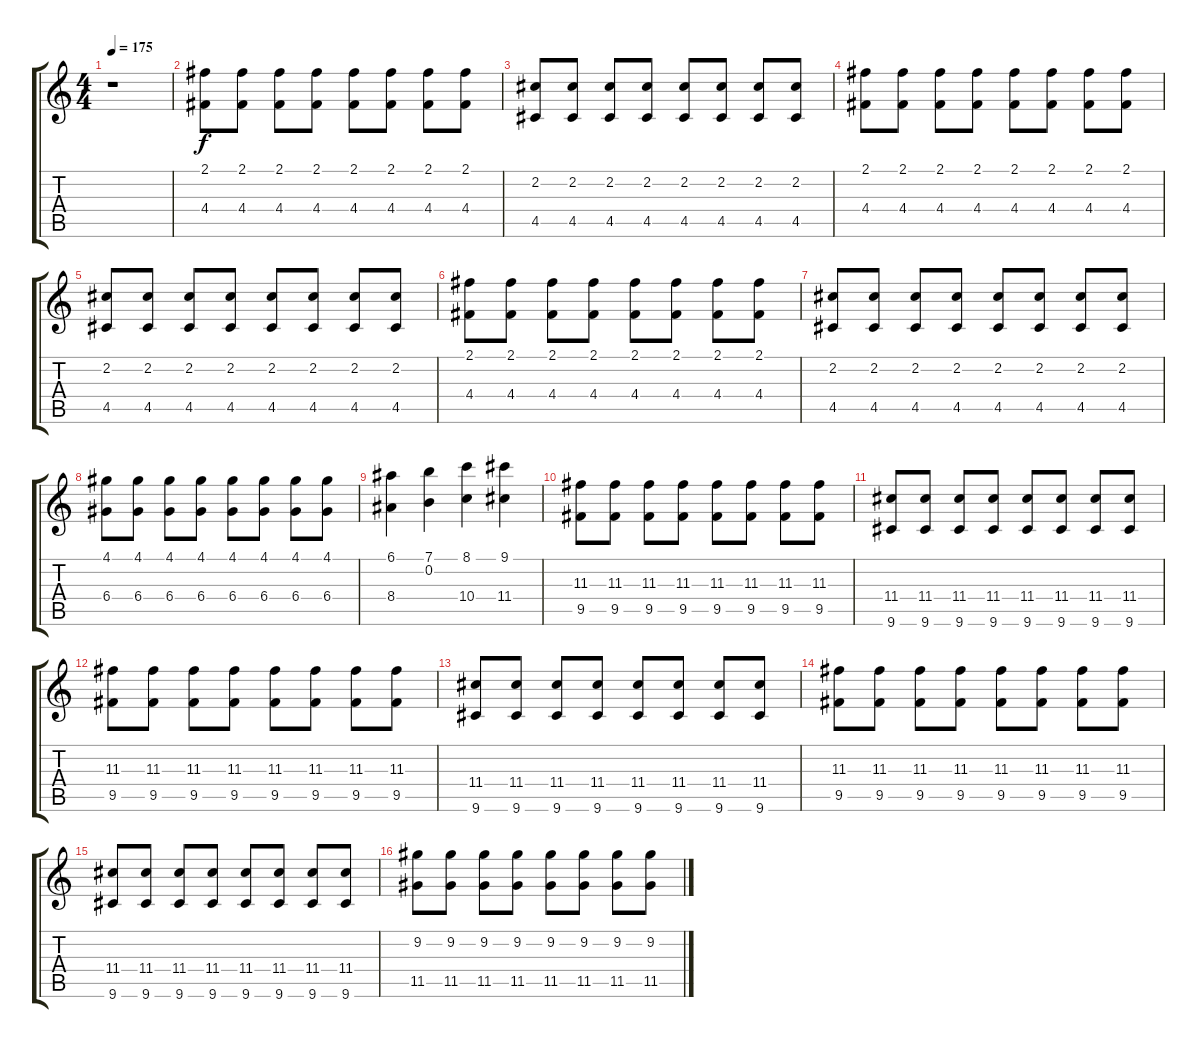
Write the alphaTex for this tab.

\track "" {instrument acousticguitarsteel}
\staff {score tabs}
\tuning (E4 B3 G3 D3 A2 E2) {hide}
\ts (4 4)
\tempo 175
\clef g2
\ks c
r.1{dy f} |
(2.1 4.4).8 (2.1 4.4).8 (2.1 4.4).8 (2.1 4.4).8 (2.1 4.4).8 (2.1 4.4).8 (2.1 4.4).8 (2.1 4.4).8 |
(2.2 4.5).8 (2.2 4.5).8 (2.2 4.5).8 (2.2 4.5).8 (2.2 4.5).8 (2.2 4.5).8 (2.2 4.5).8 (2.2 4.5).8 |
(2.1 4.4).8 (2.1 4.4).8 (2.1 4.4).8 (2.1 4.4).8 (2.1 4.4).8 (2.1 4.4).8 (2.1 4.4).8 (2.1 4.4).8 |
(2.2 4.5).8 (2.2 4.5).8 (2.2 4.5).8 (2.2 4.5).8 (2.2 4.5).8 (2.2 4.5).8 (2.2 4.5).8 (2.2 4.5).8 |
(2.1 4.4).8 (2.1 4.4).8 (2.1 4.4).8 (2.1 4.4).8 (2.1 4.4).8 (2.1 4.4).8 (2.1 4.4).8 (2.1 4.4).8 |
(2.2 4.5).8 (2.2 4.5).8 (2.2 4.5).8 (2.2 4.5).8 (2.2 4.5).8 (2.2 4.5).8 (2.2 4.5).8 (2.2 4.5).8 |
(4.1 6.4).8 (4.1 6.4).8 (4.1 6.4).8 (4.1 6.4).8 (4.1 6.4).8 (4.1 6.4).8 (4.1 6.4).8 (4.1 6.4).8 |
(6.1 8.4).4 (7.1 0.2).4 (8.1 10.4).4 (9.1 11.4).4 |
(11.3 9.5).8 (11.3 9.5).8 (11.3 9.5).8 (11.3 9.5).8 (11.3 9.5).8 (11.3 9.5).8 (11.3 9.5).8 (11.3 9.5).8 |
(11.4 9.6).8 (11.4 9.6).8 (11.4 9.6).8 (11.4 9.6).8 (11.4 9.6).8 (11.4 9.6).8 (11.4 9.6).8 (11.4 9.6).8 |
(11.3 9.5).8 (11.3 9.5).8 (11.3 9.5).8 (11.3 9.5).8 (11.3 9.5).8 (11.3 9.5).8 (11.3 9.5).8 (11.3 9.5).8 |
(11.4 9.6).8 (11.4 9.6).8 (11.4 9.6).8 (11.4 9.6).8 (11.4 9.6).8 (11.4 9.6).8 (11.4 9.6).8 (11.4 9.6).8 |
(11.3 9.5).8 (11.3 9.5).8 (11.3 9.5).8 (11.3 9.5).8 (11.3 9.5).8 (11.3 9.5).8 (11.3 9.5).8 (11.3 9.5).8 |
(11.4 9.6).8 (11.4 9.6).8 (11.4 9.6).8 (11.4 9.6).8 (11.4 9.6).8 (11.4 9.6).8 (11.4 9.6).8 (11.4 9.6).8 |
(9.2 11.5).8 (9.2 11.5).8 (9.2 11.5).8 (9.2 11.5).8 (9.2 11.5).8 (9.2 11.5).8 (9.2 11.5).8 (9.2 11.5).8
